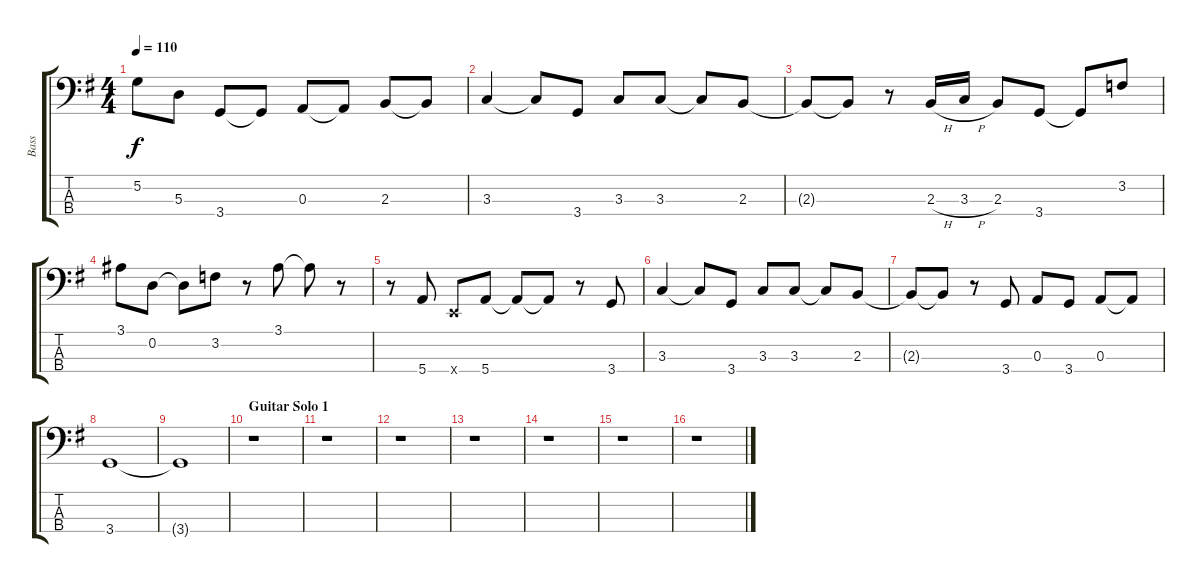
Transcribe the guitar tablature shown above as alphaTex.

\track ("Bass" "Bass") {instrument electricbassfinger}
\staff {score tabs}
\tuning (G2 D2 A1 E1) {hide}
\ts (4 4)
\tempo 110
\clef f4
\ks g
5.2.8{dy f} 5.3.8 3.4.8 3.4{t}.8 0.3.8 0.3{t}.8 2.3.8 2.3{t}.8 |
3.3.4 3.3{t}.8 3.4.8 3.3.8 3.3.8 3.3{t}.8 2.3.8 |
2.3{t}.8 2.3{t}.8 r.8 2.3{h}.16 3.3{h}.16 2.3.8 3.4.8 3.4{t}.8 3.2.8 |
3.1.8 0.2.8 0.2{t}.8 3.2.8 r.8 3.1.8 3.1{t}.8 r.8 |
r.8 5.4.8 0.4{x}.8 5.4.8 5.4{t}.8 5.4{t}.8 r.8 3.4.8 |
3.3.4 3.3{t}.8 3.4.8 3.3.8 3.3.8 3.3{t}.8 2.3.8 |
2.3{t}.8 2.3{t}.8 r.8 3.4.8 0.3.8 3.4.8 0.3.8 0.3{t}.8 |
3.4.1 |
3.4{t}.1 |
\section ("" "Guitar Solo 1")
r.1 |
r.1 |
r.1 |
r.1 |
r.1 |
r.1 |
r.1
